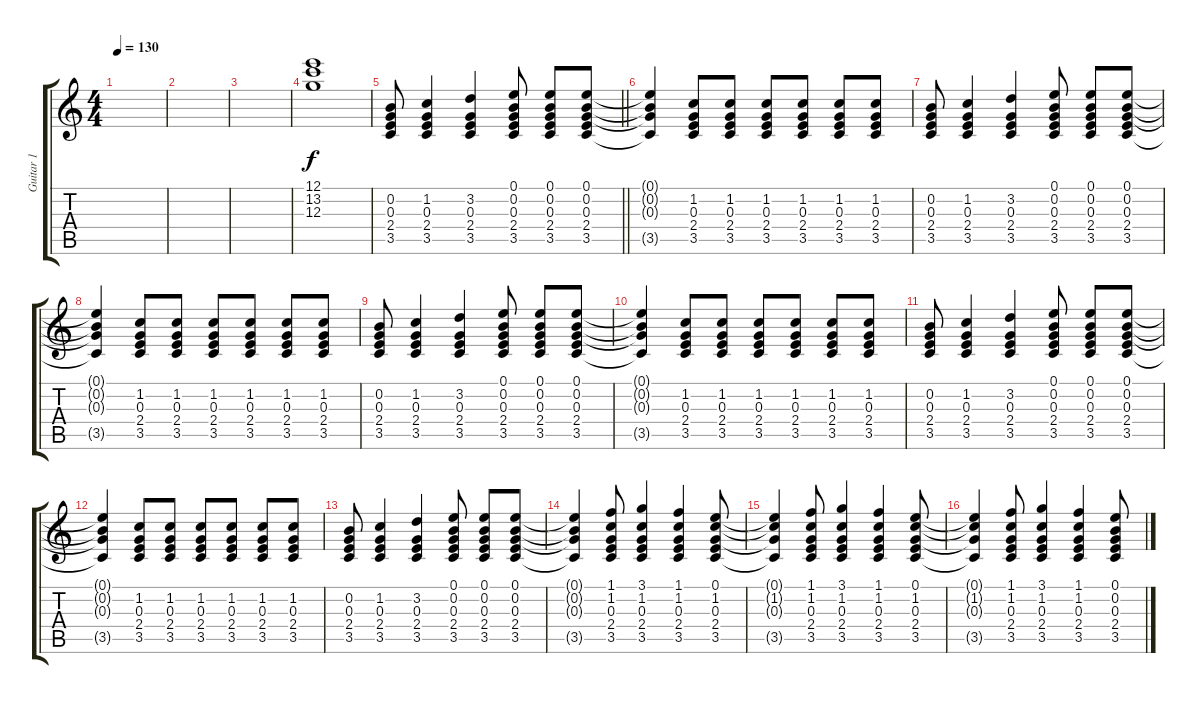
\track ("Guitar 1" "Guitar 1") {instrument distortionguitar}
\staff {score tabs}
\tuning (E4 B3 G3 D3 A2 E2) {hide}
\ts (4 4)
\tempo 130
\clef g2
\ks c
|
|
|
(12.1 13.2 12.3).1{instrument distortionguitar} |
\barLineRight lightlight
(0.2 0.3 2.4 3.5).8 (1.2 0.3 2.4 3.5).4 (3.2 0.3 2.4 3.5).4 (0.1 0.2 0.3 2.4 3.5).8 (0.1 0.2 0.3 2.4 3.5).8 (0.1 0.2 0.3 2.4 3.5).8 |
(0.1{t} 0.2{t} 0.3{t} 3.5{t}).4 (1.2 0.3 2.4 3.5).8 (1.2 0.3 2.4 3.5).8 (1.2 0.3 2.4 3.5).8 (1.2 0.3 2.4 3.5).8 (1.2 0.3 2.4 3.5).8 (1.2 0.3 2.4 3.5).8 |
(0.2 0.3 2.4 3.5).8 (1.2 0.3 2.4 3.5).4 (3.2 0.3 2.4 3.5).4 (0.1 0.2 0.3 2.4 3.5).8 (0.1 0.2 0.3 2.4 3.5).8 (0.1 0.2 0.3 2.4 3.5).8 |
(0.1{t} 0.2{t} 0.3{t} 3.5{t}).4 (1.2 0.3 2.4 3.5).8 (1.2 0.3 2.4 3.5).8 (1.2 0.3 2.4 3.5).8 (1.2 0.3 2.4 3.5).8 (1.2 0.3 2.4 3.5).8 (1.2 0.3 2.4 3.5).8 |
(0.2 0.3 2.4 3.5).8 (1.2 0.3 2.4 3.5).4 (3.2 0.3 2.4 3.5).4 (0.1 0.2 0.3 2.4 3.5).8 (0.1 0.2 0.3 2.4 3.5).8 (0.1 0.2 0.3 2.4 3.5).8 |
(0.1{t} 0.2{t} 0.3{t} 3.5{t}).4 (1.2 0.3 2.4 3.5).8 (1.2 0.3 2.4 3.5).8 (1.2 0.3 2.4 3.5).8 (1.2 0.3 2.4 3.5).8 (1.2 0.3 2.4 3.5).8 (1.2 0.3 2.4 3.5).8 |
(0.2 0.3 2.4 3.5).8 (1.2 0.3 2.4 3.5).4 (3.2 0.3 2.4 3.5).4 (0.1 0.2 0.3 2.4 3.5).8 (0.1 0.2 0.3 2.4 3.5).8 (0.1 0.2 0.3 2.4 3.5).8 |
(0.1{t} 0.2{t} 0.3{t} 3.5{t}).4 (1.2 0.3 2.4 3.5).8 (1.2 0.3 2.4 3.5).8 (1.2 0.3 2.4 3.5).8 (1.2 0.3 2.4 3.5).8 (1.2 0.3 2.4 3.5).8 (1.2 0.3 2.4 3.5).8 |
(0.2 0.3 2.4 3.5).8 (1.2 0.3 2.4 3.5).4 (3.2 0.3 2.4 3.5).4 (0.1 0.2 0.3 2.4 3.5).8 (0.1 0.2 0.3 2.4 3.5).8 (0.1 0.2 0.3 2.4 3.5).8 |
(0.1{t} 0.2{t} 0.3{t} 3.5{t}).4 (1.1 1.2 0.3 2.4 3.5).8 (3.1 1.2 0.3 2.4 3.5).4 (1.1 1.2 0.3 2.4 3.5).4 (0.1 1.2 0.3 2.4 3.5).8 |
(0.1{t} 1.2{t} 0.3{t} 3.5{t}).4 (1.1 1.2 0.3 2.4 3.5).8 (3.1 1.2 0.3 2.4 3.5).4 (1.1 1.2 0.3 2.4 3.5).4 (0.1 1.2 0.3 2.4 3.5).8 |
(0.1{t} 1.2{t} 0.3{t} 3.5{t}).4 (1.1 1.2 0.3 2.4 3.5).8 (3.1 1.2 0.3 2.4 3.5).4 (1.1 1.2 0.3 2.4 3.5).4 (0.1 0.2 0.3 2.4 3.5).8
